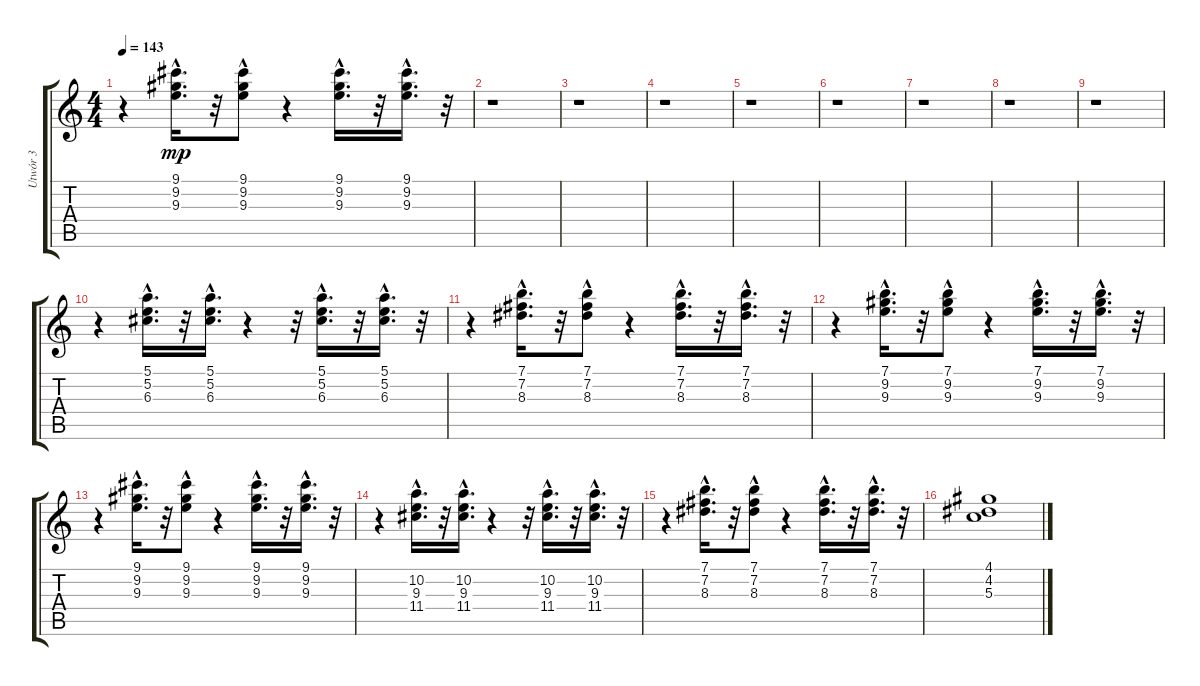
\track ("Utwór 3" "Utwór 3") {instrument electricguitarjazz}
\staff {score tabs}
\tuning (E4 B3 G3 D3 A2 E2) {hide}
\ts (4 4)
\tempo 143
\clef g2
\ks c
r.4{dy mp} (9.1{hac} 9.2 9.3{hac}).16{d} r.32 (9.1 9.2{hac} 9.3{hac}).8 r.4 (9.1{hac} 9.2{hac} 9.3{hac}).16{d} r.32 (9.1{hac} 9.2 9.3{hac}).16{d} r.32 |
r.1 |
r.1 |
r.1 |
r.1 |
r.1 |
r.1 |
r.1 |
r.1 |
r.4 (5.1{hac} 5.2{hac} 6.3).16{d} r.32 (5.1{hac} 5.2{hac} 6.3{hac}).16{d} r.4 r.32 (5.1{hac} 5.2{hac} 6.3{hac}).16{d} r.32 (5.1{hac} 5.2{hac} 6.3{hac}).16{d} r.32 |
r.4 (7.1{hac} 7.2 8.3{hac}).16{d} r.32 (7.1 7.2{hac} 8.3{hac}).8 r.4 (7.1{hac} 7.2{hac} 8.3{hac}).16{d} r.32 (7.1{hac} 7.2 8.3{hac}).16{d} r.32 |
r.4 (7.1{hac} 9.2 9.3{hac}).16{d} r.32 (7.1 9.2{hac} 9.3{hac}).8 r.4 (7.1{hac} 9.2{hac} 9.3{hac}).16{d} r.32 (7.1{hac} 9.2 9.3{hac}).16{d} r.32 |
r.4 (9.1{hac} 9.2 9.3{hac}).16{d} r.32 (9.1 9.2{hac} 9.3{hac}).8 r.4 (9.1{hac} 9.2{hac} 9.3{hac}).16{d} r.32 (9.1{hac} 9.2 9.3{hac}).16{d} r.32 |
r.4 (10.2{hac} 9.3{hac} 11.4).16{d} r.32 (10.2{hac} 9.3{hac} 11.4{hac}).16{d} r.4 r.32 (10.2{hac} 9.3{hac} 11.4{hac}).16{d} r.32 (10.2{hac} 9.3{hac} 11.4{hac}).16{d} r.32 |
r.4 (7.1{hac} 7.2 8.3{hac}).16{d} r.32 (7.1 7.2{hac} 8.3{hac}).8 r.4 (7.1{hac} 7.2{hac} 8.3{hac}).16{d} r.32 (7.1{hac} 7.2 8.3{hac}).16{d} r.32 |
(4.1 4.2 5.3).1
